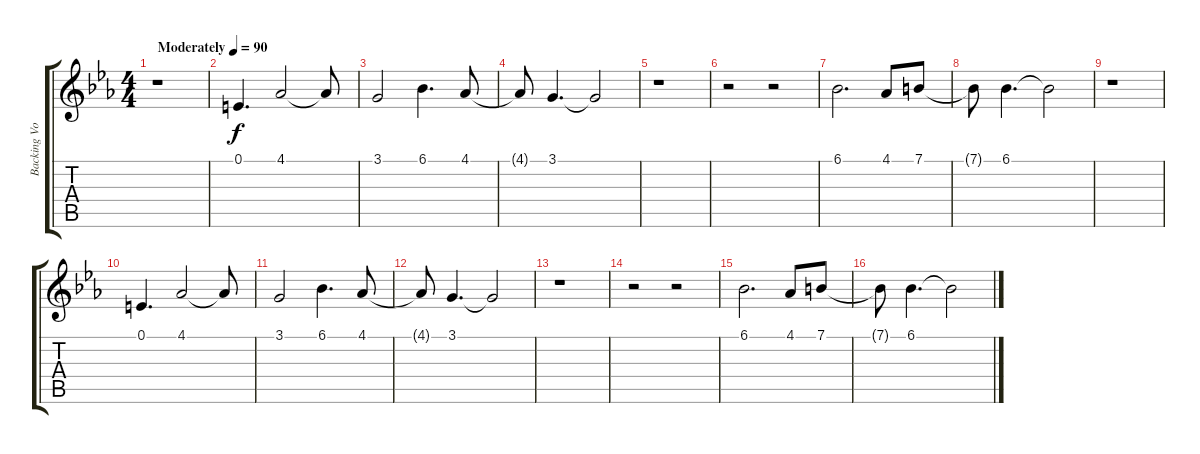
\track ("Backing Vocals" "Backing Vo") {instrument viola}
\staff {score tabs}
\tuning (E4 B3 G3 D3 A2 E2) {hide}
\ts (4 4)
\tempo (90 "Moderately")
\clef g2
\ks cminor
r.1{dy f instrument viola} |
0.1.4{d} 4.1.2 4.1{t}.8 |
3.1.2 6.1.4{d} 4.1.8 |
4.1{t}.8 3.1.4{d} 3.1{t}.2 |
r.1 |
r.2 r.2 |
6.1.2{d} 4.1.8 7.1.8 |
7.1{t}.8 6.1.4{d} 6.1{t}.2 |
r.1 |
0.1.4{d} 4.1.2 4.1{t}.8 |
3.1.2 6.1.4{d} 4.1.8 |
4.1{t}.8 3.1.4{d} 3.1{t}.2 |
r.1 |
r.2 r.2 |
6.1.2{d} 4.1.8 7.1.8 |
7.1{t}.8 6.1.4{d} 6.1{t}.2
